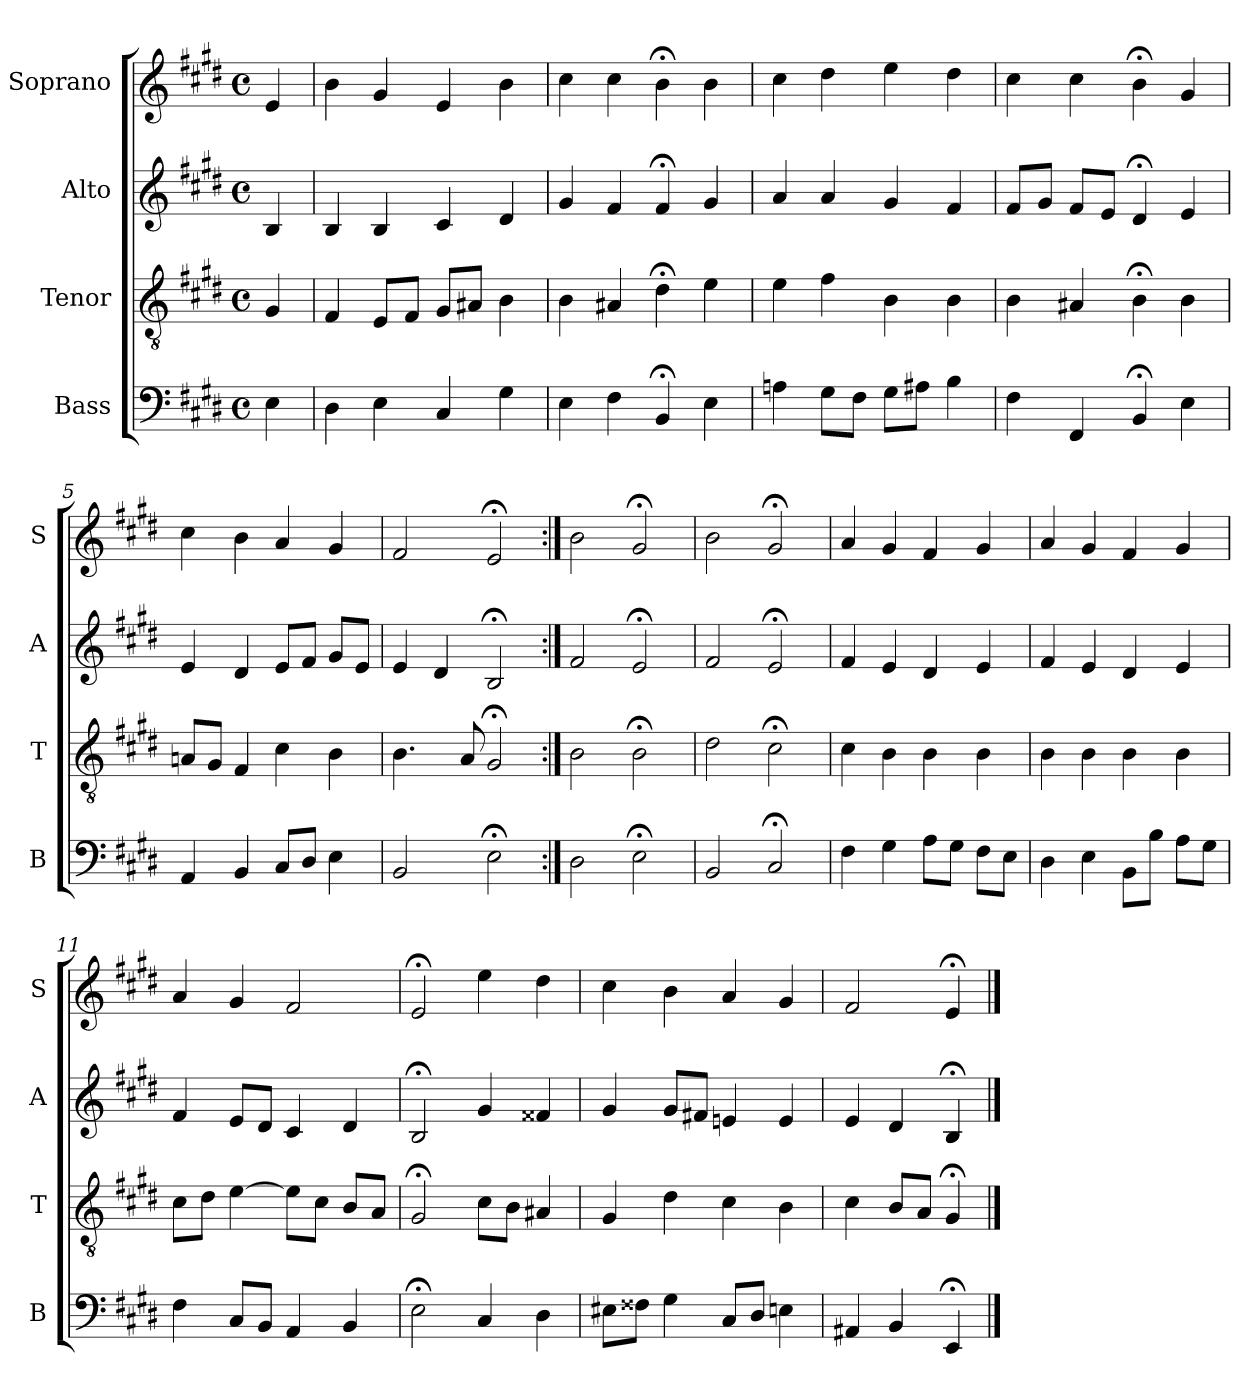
**kern	**kern	**kern	**kern
*part4	*part3	*part2	*part1
*staff4	*staff3	*staff2	*staff1
*I"Bass	*I"Tenor	*I"Alto	*I"Soprano
*I'B	*I'T	*I'A	*I'S
*clefF4	*clefGv2	*clefG2	*clefG2
*k[f#c#g#d#]	*k[f#c#g#d#]	*k[f#c#g#d#]	*k[f#c#g#d#]
*E:	*E:	*E:	*E:
*M4/4	*M4/4	*M4/4	*M4/4
*met(c)	*met(c)	*met(c)	*met(c)
*MM100	*MM100	*MM100	*MM100
=	=	=	=
4E	4G#	4B	4e
=1	=1	=1	=1
4D#	4F#	4B	4b
4E	8EL	4B	4g#
.	8F#J	.	.
4C#	8G#L	4c#	4e
.	8A#XJ	.	.
4G#	4B	4d#	4b
=2	=2	=2	=2
4E	4B	4g#	4cc#
4F#	4A#X	4f#	4cc#
4BB;<	4d#;<	4f#;<	4b;<
4E	4e	4g#	4b
=3	=3	=3	=3
4An	4e	4a	4cc#
8G#L	4f#	4a	4dd#
8F#J	.	.	.
8G#L	4B	4g#	4ee
8A#XJ	.	.	.
4B	4B	4f#	4dd#
=4	=4	=4	=4
4F#	4B	8f#L	4cc#
.	.	8g#J	.
4FF#	4A#X	8f#L	4cc#
.	.	8eJ	.
4BB;<	4B;<	4d#;<	4b;<
4E	4B	4e	4g#
=5	=5	=5	=5
4AA	8AnL	4e	4cc#
.	8G#J	.	.
4BB	4F#	4d#	4b
8C#L	4c#	8eL	4a
8D#J	.	8f#J	.
4E	4B	8g#L	4g#
.	.	8eJ	.
=6	=6	=6	=6
2BB	4.B	4e	2f#
.	.	4d#	.
.	8A	.	.
2E;<	2G#;<	2B;<	2e;<
=7:|!	=7:|!	=7:|!	=7:|!
2D#	2B	2f#	2b
2E;<	2B;<	2e;<	2g#;<
=8	=8	=8	=8
2BB	2d#	2f#	2b
2C#;<	2c#;<	2e;<	2g#;<
=9	=9	=9	=9
4F#	4c#	4f#	4a
4G#	4B	4e	4g#
8AL	4B	4d#	4f#
8G#J	.	.	.
8F#L	4B	4e	4g#
8EJ	.	.	.
=10	=10	=10	=10
4D#i	4Bi	4f#i	4ai
4E	4B	4e	4g#
8BBL	4B	4d#	4f#
8BJ	.	.	.
8AL	4B	4e	4g#
8G#J	.	.	.
=11	=11	=11	=11
4F#	8c#L	4f#	4a
.	8d#J	.	.
8C#L	[4e	8eL	4g#
8BBJ	.	8d#J	.
4AA	8eL]	4c#	2f#
.	8c#J	.	.
4BB	8BL	4d#	.
.	8AJ	.	.
=12	=12	=12	=12
2E;<	2G#;<	2B;<	2e;<
4C#	8c#L	4g#	4ee
.	8BJ	.	.
4D#	4A#X	4f##X	4dd#
=13	=13	=13	=13
8E#XL	4G#	4g#	4cc#
8F##XJ	.	.	.
4G#	4d#	8g#L	4b
.	.	8f#XJ	.
8C#L	4c#	4en	4a
8D#J	.	.	.
4En	4B	4e	4g#
=14	=14	=14	=14
4AA#Xi	4c#i	4ei	2f#i
4BB	8BL	4d#	.
.	8AJ	.	.
4EE;<	4G#;<	4B;<	4e;<
==	==	==	==
*-	*-	*-	*-
